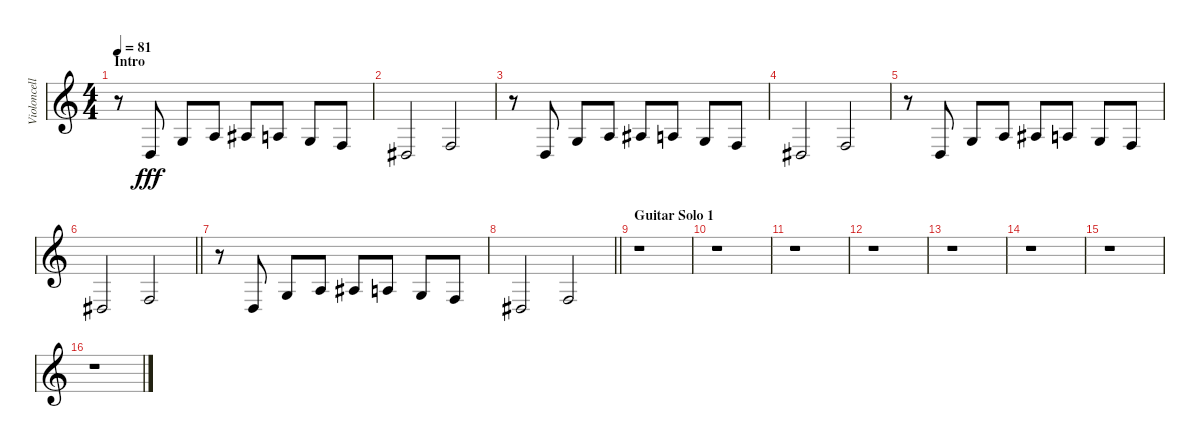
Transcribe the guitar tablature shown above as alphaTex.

\track ("Violoncellos" "Violoncell") {instrument stringensemble1}
\staff {score}
\tuning (A3 D3 G2 C2) {hide}
\ts (4 4)
\section ("" "Intro")
\tempo 81
\clef g2
\ks c
r.8{dy fff instrument stringensemble1} 7.3.8 5.2.8 0.1.8 1.1.8 0.1.8 5.2.8 3.2.8 |
1.2.2 3.2.2 |
r.8 0.2.8 5.2.8 0.1.8 1.1.8 0.1.8 5.2.8 3.2.8 |
1.2.2 3.2.2 |
r.8 0.2.8 5.2.8 0.1.8 1.1.8 0.1.8 5.2.8 3.2.8 |
\barLineRight lightlight
1.2.2 3.2.2 |
r.8 0.2.8 5.2.8 0.1.8 1.1.8 0.1.8 5.2.8 3.2.8 |
\barLineRight lightlight
1.2.2 3.2.2 |
\section ("" "Guitar Solo 1")
r.1 |
r.1 |
r.1 |
r.1 |
r.1 |
r.1 |
r.1 |
r.1
